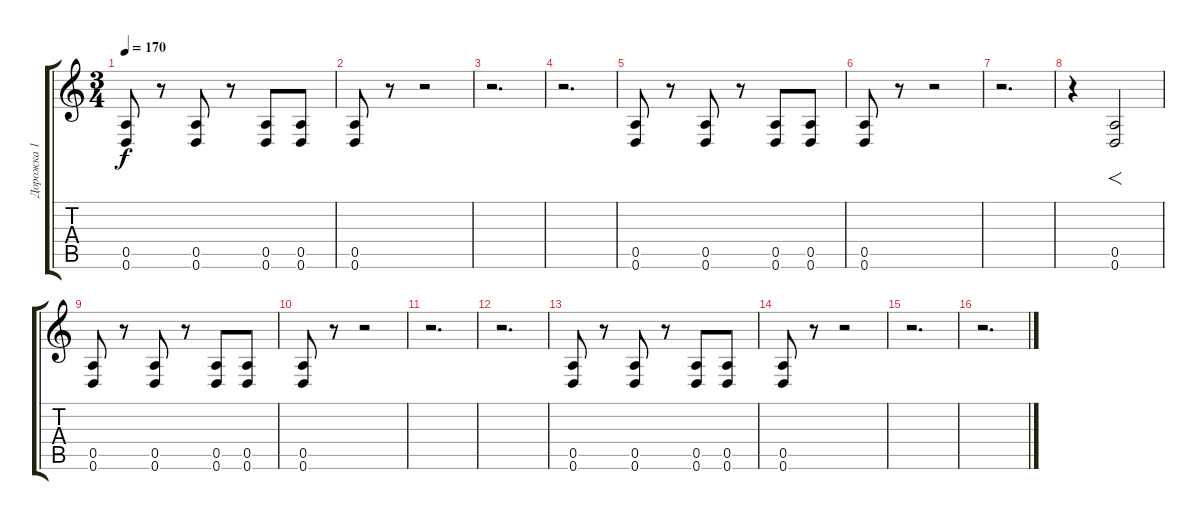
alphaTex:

\track ("Дорожка 1" "Дорожка 1") {instrument overdrivenguitar}
\staff {score tabs}
\tuning (E4 B3 G3 D3 A2 D2) {hide}
\ts (3 4)
\tempo 170
\clef g2
\ks c
(0.5 0.6).8{dy f} r.8 (0.5 0.6).8 r.8 (0.5 0.6).8 (0.5 0.6).8 |
(0.5 0.6).8 r.8 r.2 |
r.2{d} |
r.2{d} |
(0.5 0.6).8 r.8 (0.5 0.6).8 r.8 (0.5 0.6).8 (0.5 0.6).8 |
(0.5 0.6).8 r.8 r.2 |
r.2{d} |
r.4 (0.5 0.6).2{f} |
(0.5 0.6).8 r.8 (0.5 0.6).8 r.8 (0.5 0.6).8 (0.5 0.6).8 |
(0.5 0.6).8 r.8 r.2 |
r.2{d} |
r.2{d} |
(0.5 0.6).8 r.8 (0.5 0.6).8 r.8 (0.5 0.6).8 (0.5 0.6).8 |
(0.5 0.6).8 r.8 r.2 |
r.2{d} |
r.2{d}
